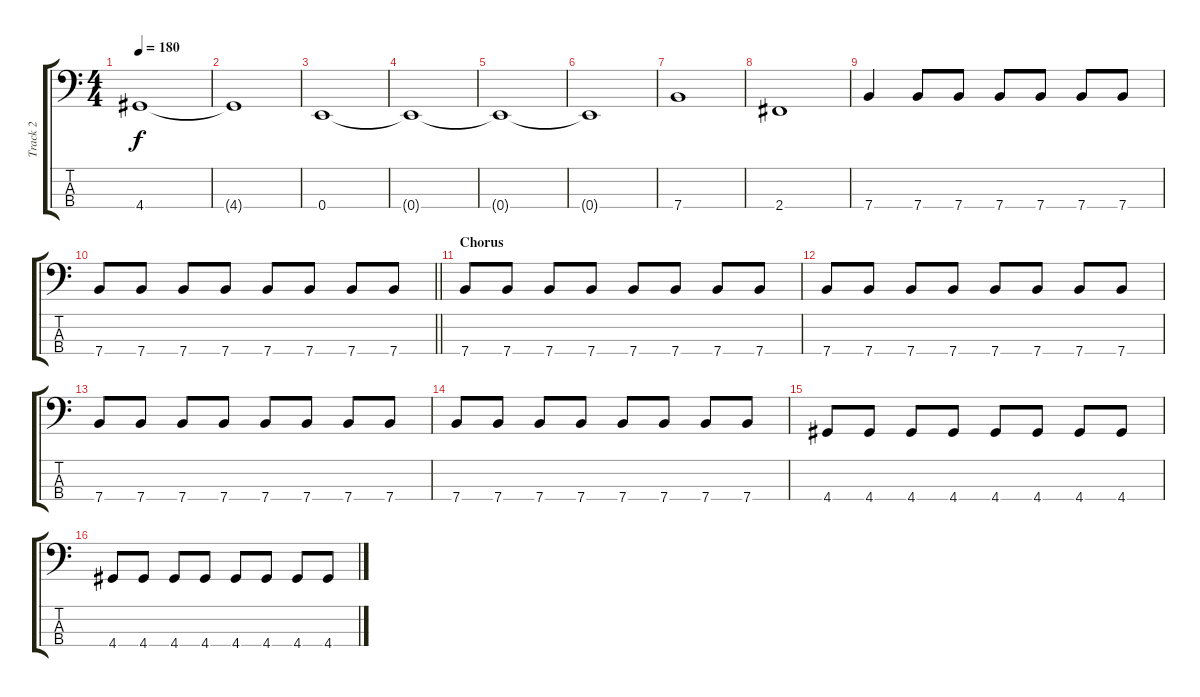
\track ("Track 2" "Track 2") {instrument electricbasspick}
\staff {score tabs}
\tuning (G2 D2 A1 E1) {hide}
\ts (4 4)
\tempo 180
\clef f4
\ks c
4.4{t}.1{dy f} |
4.4{t}.1 |
0.4.1 |
0.4{t}.1 |
0.4{t}.1 |
0.4{t}.1 |
7.4.1 |
2.4.1 |
7.4.4 7.4.8 7.4.8 7.4.8 7.4.8 7.4.8 7.4.8 |
\barLineRight lightlight
7.4.8 7.4.8 7.4.8 7.4.8 7.4.8 7.4.8 7.4.8 7.4.8 |
\section ("" "Chorus")
7.4.8 7.4.8 7.4.8 7.4.8 7.4.8 7.4.8 7.4.8 7.4.8 |
7.4.8 7.4.8 7.4.8 7.4.8 7.4.8 7.4.8 7.4.8 7.4.8 |
7.4.8 7.4.8 7.4.8 7.4.8 7.4.8 7.4.8 7.4.8 7.4.8 |
7.4.8 7.4.8 7.4.8 7.4.8 7.4.8 7.4.8 7.4.8 7.4.8 |
4.4.8 4.4.8 4.4.8 4.4.8 4.4.8 4.4.8 4.4.8 4.4.8 |
4.4.8 4.4.8 4.4.8 4.4.8 4.4.8 4.4.8 4.4.8 4.4.8
